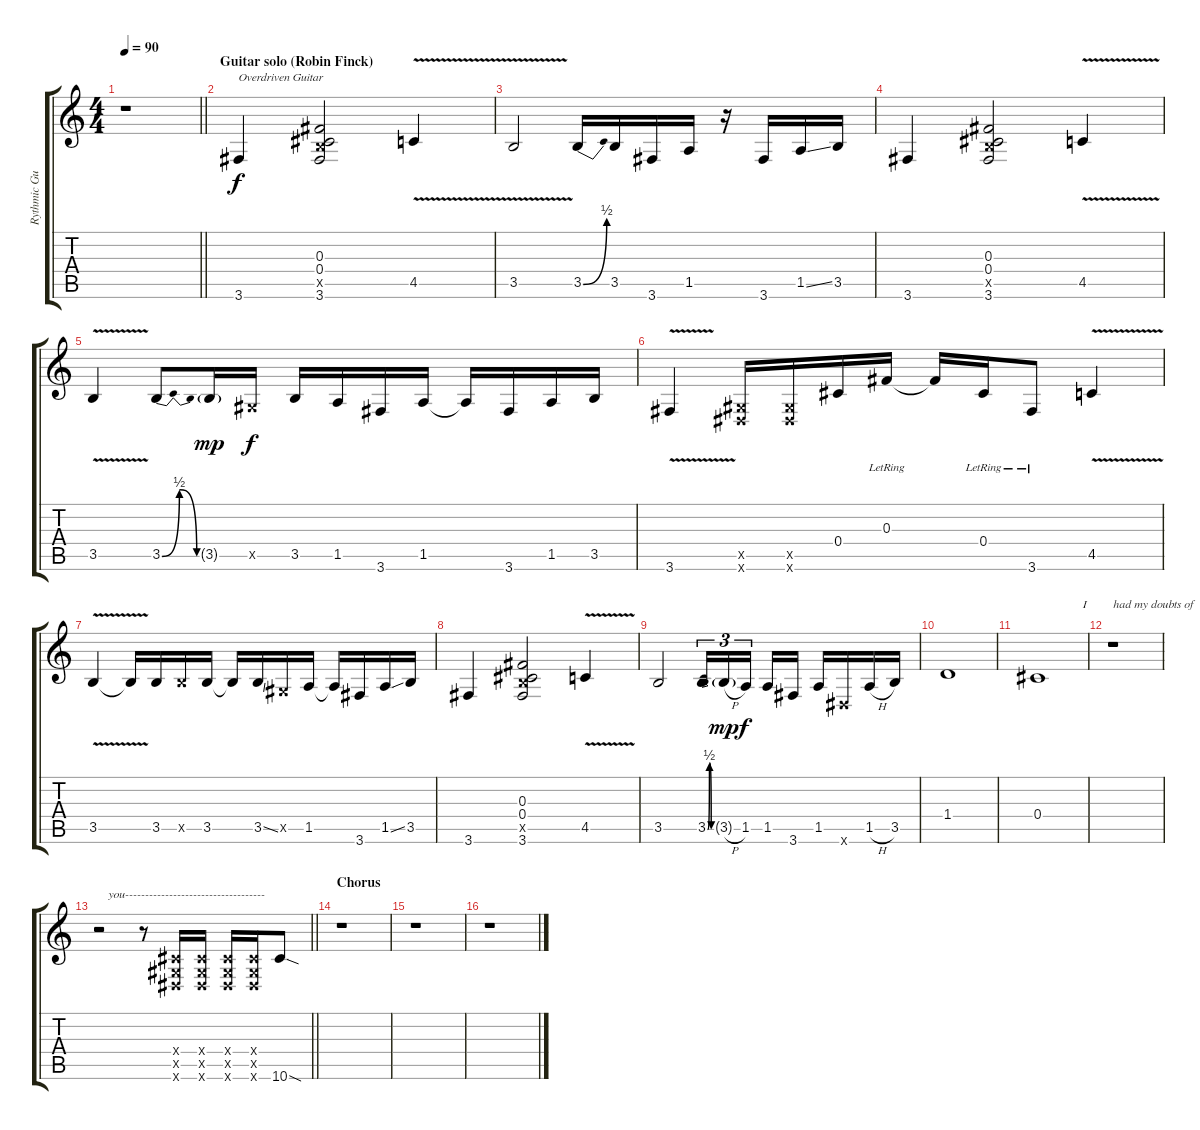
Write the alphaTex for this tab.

\track ("Rythmic Guitars" "Rythmic Gu") {instrument acousticguitarsteel}
\staff {score tabs}
\tuning (Eb4 Bb3 Gb3 Db3 Ab2 Eb2) {hide}
\ts (4 4)
\tempo 90
\clef g2
\barLineRight lightlight
\ks c
r.1{dy f} |
\section ("" "Guitar solo (Robin Finck)")
3.6.4{txt "Overdriven Guitar" instrument overdrivenguitar} (0.3 0.4 3.5{x} 3.6).2 4.5{v}.4 |
3.5{v}.2 3.5{be (bend 0 0 60 2)}.16 3.5.16 3.6.16 1.5.16 r.16 3.6.16 1.5{ss}.16 3.5.16 |
3.6.4 (0.3 0.4 3.5{x} 3.6).2 4.5{v}.4 |
3.5{v}.4 3.5{be (bendrelease 0 0 30 2 30 2 60 0)}.8 3.5{g}.16{dy mp} 0.5{x}.16{dy f} 3.5.16 1.5.16 3.6.16 1.5.16 1.5{t}.16 3.6.16 1.5.16 3.5.16 |
3.6{v}.4 (0.5{x} 0.6{x}).16 (0.5{x} 0.6{x}).16 0.4.16 0.3{lr}.16 0.3{t}.16 0.4{lr}.16 3.6{lr}.8 4.5{v}.4 |
3.5{v}.4 3.5{t}.16 3.5.16 3.5{x}.16 3.5.16 3.5{t}.16 3.5{ss}.16 0.5{x}.16 1.5.16 1.5{t}.16 3.6.16 1.5{ss}.16 3.5.16 |
3.6.4 (0.3 0.4 3.5{x} 3.6).2 4.5{v}.4 |
3.5.2 3.5{be (bendrelease 0 0 30 2 30 2 60 0)}.16{tu (3 2)} 3.5{h g}.16{tu (3 2) dy mp} 1.5.16{tu (3 2) dy f beam splitsecondary} 1.5.16 3.6.16 1.5.16 0.6{x}.16 1.5{h}.16 3.5.16 |
1.4.1 |
0.4.1{txt "               I"} |
r.1{txt "had my doubts of"} |
\barLineRight lightlight
r.2{txt "   you-----------------------------------"} r.8 (0.4{x} 0.5{x} 0.6{x}).16 (0.4{x} 0.5{x} 0.6{x}).16 (0.4{x} 0.5{x} 0.6{x}).16 (0.4{x} 0.5{x} 0.6{x}).16 10.6{sod}.8 |
\section ("" "Chorus")
r.1 |
r.1 |
r.1
